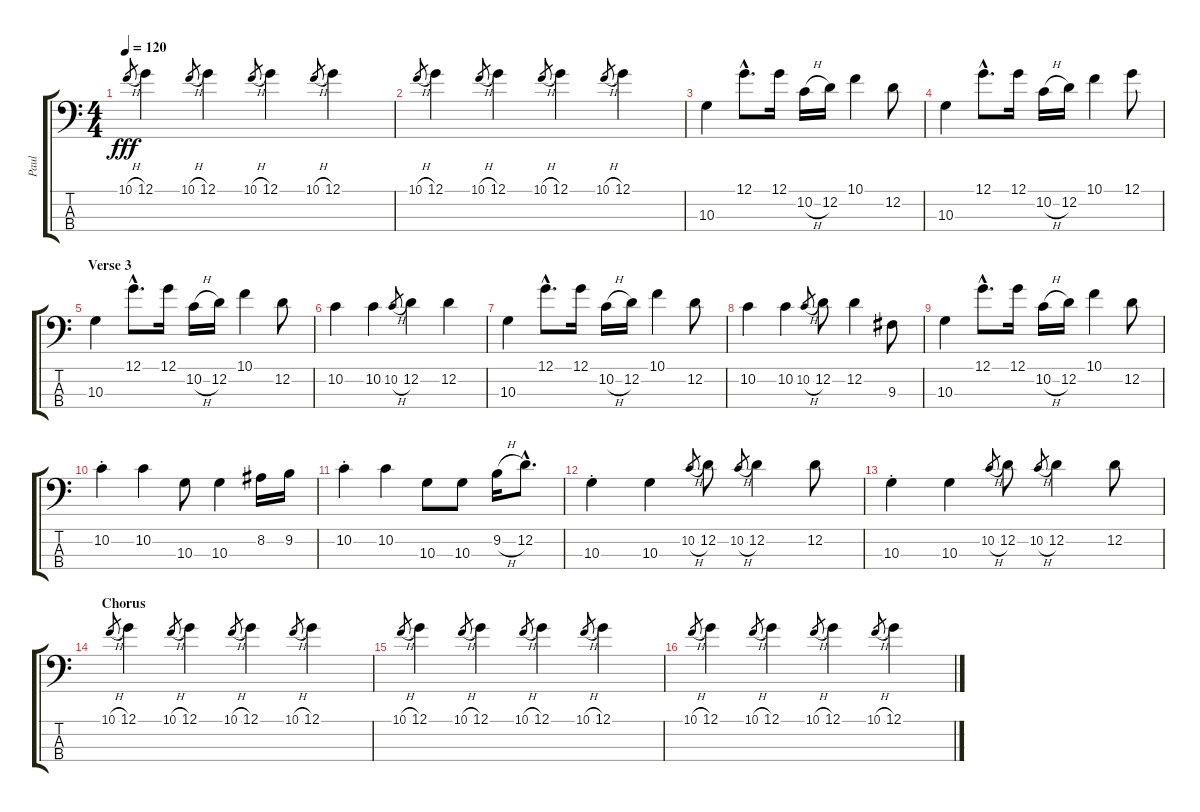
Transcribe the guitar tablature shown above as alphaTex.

\track ("Paul" "Paul") {instrument acousticbass}
\staff {score tabs}
\tuning (G2 D2 A1 E1) {hide}
\ts (4 4)
\tempo 120
\clef f4
\ks c
10.1{h}.8{gr dy fff} 12.1.4 10.1{h}.8{gr} 12.1.4 10.1{h}.8{gr} 12.1.4 10.1{h}.8{gr} 12.1.4 |
10.1{h}.8{gr} 12.1.4 10.1{h}.8{gr} 12.1.4 10.1{h}.8{gr} 12.1.4 10.1{h}.8{gr} 12.1.4 |
10.3.4 12.1{hac}.8{d} 12.1.16 10.2{h}.16 12.2.16 10.1.4 12.2.8 |
10.3.4 12.1{hac}.8{d} 12.1.16 10.2{h}.16 12.2.16 10.1.4 12.1.8 |
\section ("" "Verse 3")
10.3.4 12.1{hac}.8{d} 12.1.16 10.2{h}.16 12.2.16 10.1.4 12.2.8 |
10.2.4 10.2.4 10.2{h}.8{gr} 12.2.4 12.2.4 |
10.3.4 12.1{hac}.8{d} 12.1.16 10.2{h}.16 12.2.16 10.1.4 12.2.8 |
10.2.4 10.2.4 10.2{h}.8{gr} 12.2.8 12.2.4 9.3.8 |
10.3.4 12.1{hac}.8{d} 12.1.16 10.2{h}.16 12.2.16 10.1.4 12.2.8 |
10.2{st}.4 10.2.4 10.3.8 10.3.4 8.2.16 9.2.16 |
10.2{st}.4 10.2.4 10.3.8 10.3.8 9.2{h}.16 12.2{hac}.8{d} |
10.3{st}.4 10.3.4 10.2{h}.8{gr} 12.2.8 10.2{h}.8{gr} 12.2.4 12.2.8 |
10.3{st}.4 10.3.4 10.2{h}.8{gr} 12.2.8 10.2{h}.8{gr} 12.2.4 12.2.8 |
\section ("" "Chorus")
10.1{h}.8{gr} 12.1.4 10.1{h}.8{gr} 12.1.4 10.1{h}.8{gr} 12.1.4 10.1{h}.8{gr} 12.1.4 |
10.1{h}.8{gr} 12.1.4 10.1{h}.8{gr} 12.1.4 10.1{h}.8{gr} 12.1.4 10.1{h}.8{gr} 12.1.4 |
10.1{h}.8{gr} 12.1.4 10.1{h}.8{gr} 12.1.4 10.1{h}.8{gr} 12.1.4 10.1{h}.8{gr} 12.1.4
